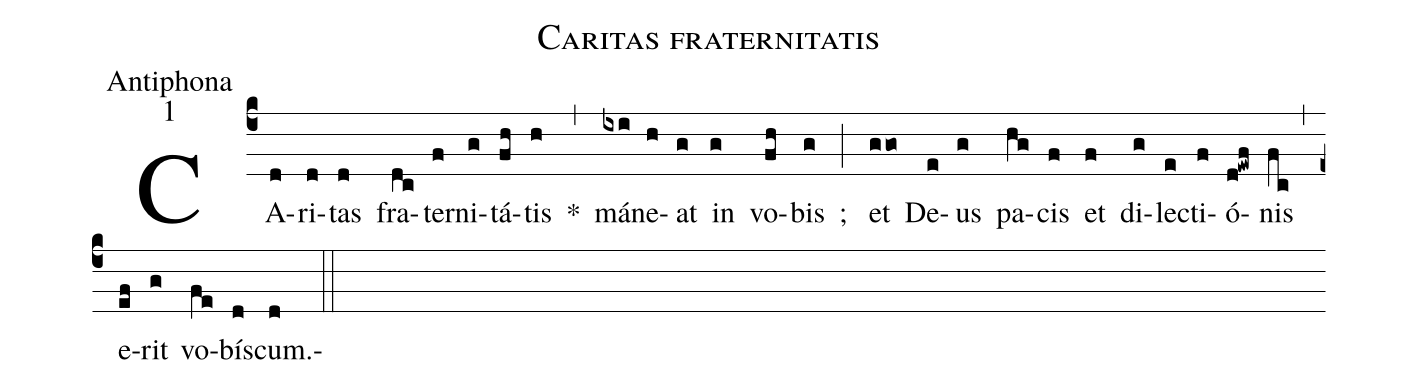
name:Caritas fraternitatis;
office-part:Antiphona;
mode:1;
%%
(c4) CA(d)ri(d)tas(d) fra(dc)ter(f)ni(g)tá(fh)tis(h) *(,) má(ixi)ne(h)at(g) in(g) vo(fh)bis(g) ; (;) et(ggo) De(e)us(g) pa(hg)cis(f) et(f) di(g)lec(e)ti(f)ó(d!ewf)nis(fc) (,) e(ef)rit(g) vo(fe)bís(d)cum.(d)()(::)
